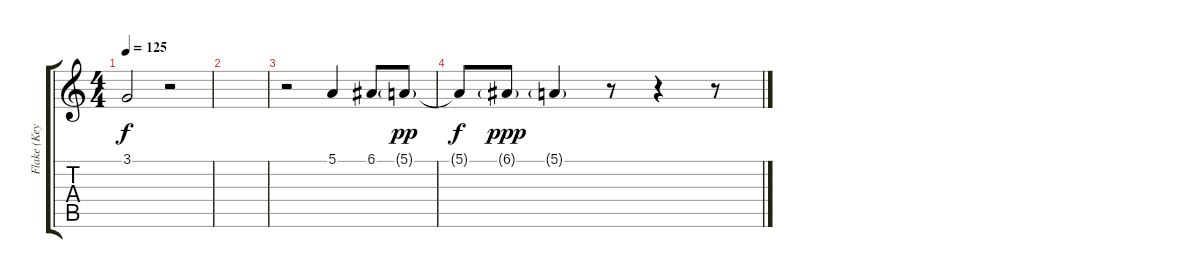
\track ("Flake (Keyboard)" "Flake (Key") {instrument fx5brightness}
\staff {score tabs}
\tuning (E4 B3 G3 D3 A2 E2) {hide}
\ts (4 4)
\tempo 125
\clef g2
\ks c
3.1.2{dy f} r.2 |
|
r.2{volume 12 instrument fx5brightness} 5.1.4 6.1.8 5.1{g}.8{dy pp volume 4} |
5.1{t}.8{dy f} 6.1{g}.8{dy ppp} 5.1{g}.4 r.8 r.4 r.8
